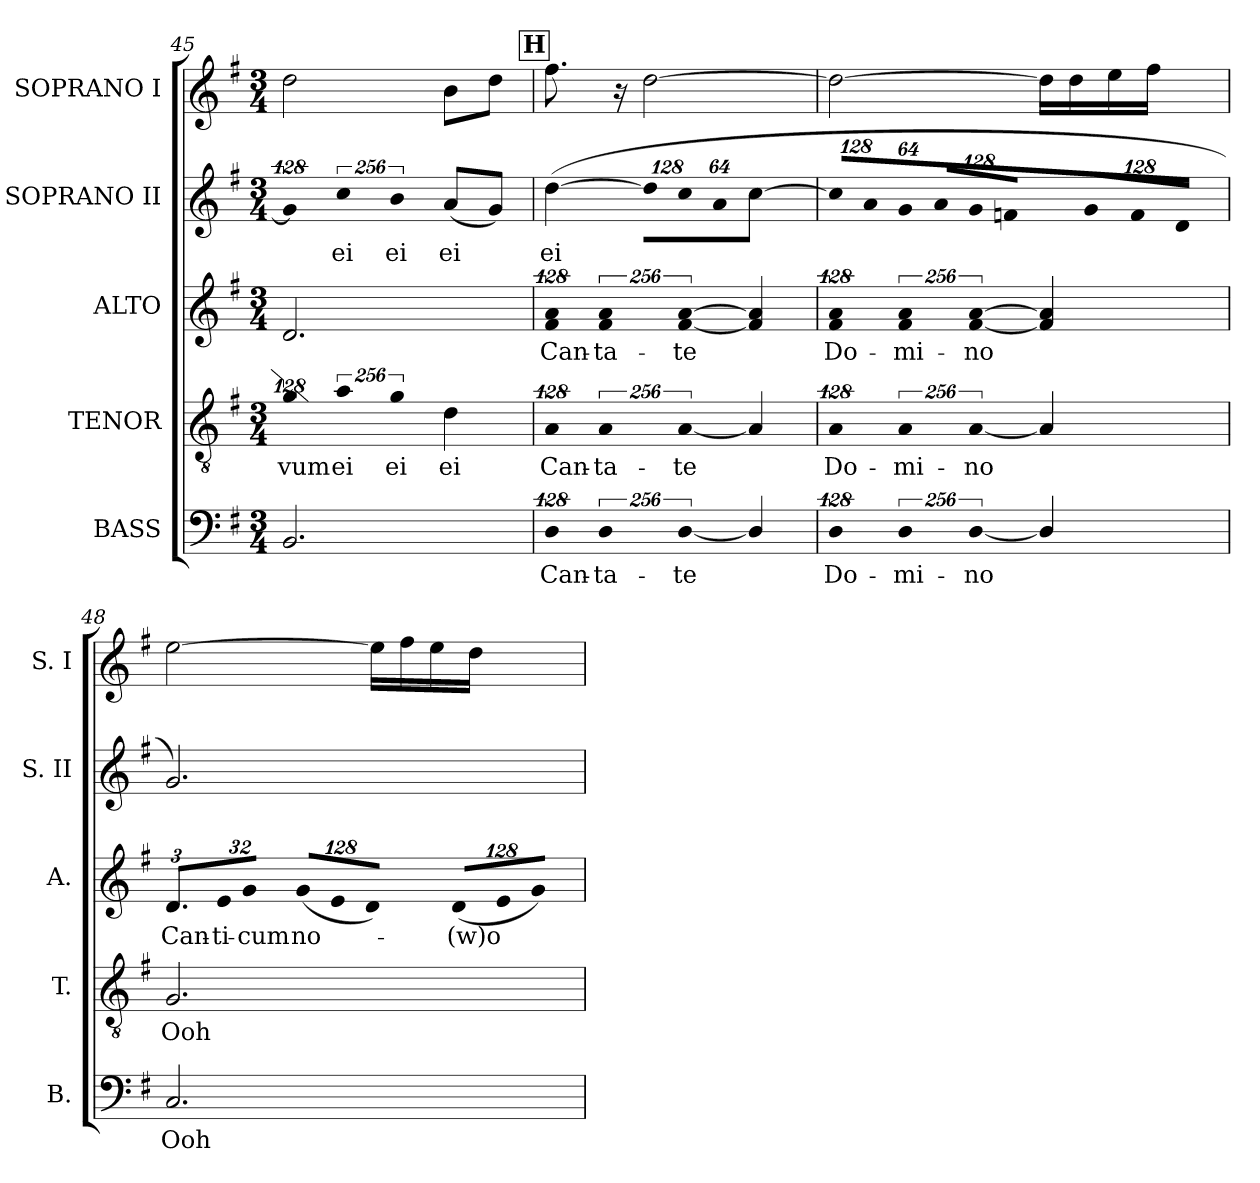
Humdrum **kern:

**kern	**text	**kern	**text	**kern	**text	**kern	**text	**kern
*part5	*part5	*part4	*part4	*part3	*part3	*part2	*part2	*part1
*staff5	*staff5	*staff4	*staff4	*staff3	*staff3	*staff2	*staff2	*staff1
*I"BASS	*	*I"TENOR	*	*I"ALTO	*	*I"SOPRANO II	*	*I"SOPRANO I
*I'B.	*	*I'T.	*	*I'A.	*	*I'S. II	*	*I'S. I
*clefF4	*	*clefGv2	*	*clefG2	*	*clefG2	*	*clefG2
*	*	*ITrd7c12	*	*	*	*	*	*
*k[f#]	*	*k[f#]	*	*k[f#]	*	*k[f#]	*	*k[f#]
*G:	*	*G:	*	*G:	*	*G:	*	*G:
*M3/4	*	*M3/4	*	*M3/4	*	*M3/4	*	*M3/4
=45	=45	=45	=45	=45	=45	=45	=45	=45
!	!	!LO:N:vis=4	!	!	!	!	!	!
!	!	!	!LO:LY:b:color=#000000	!	!	!LO:N:vis=4	!	!
2.BBi/	.	512%85Gi\	vum	2.di/	.	512%85gi/]	.	2ddi\
!	!	!LO:N:vis=4	!	!	!	!	!	!
!	!	!	!LO:LY:b:color=#000000	!	!	!LO:N:vis=4	!	!
!	!	!	!	!	!	!	!LO:LY:b:color=#000000	!
.	.	1024%171Ai\	ei	.	.	1024%171cci\	ei	.
!	!	!LO:N:vis=4	!	!	!	!	!	!
!	!	!	!LO:LY:b:color=#000000	!	!	!LO:N:vis=4	!	!
!	!	!	!	!	!	!	!LO:LY:b:color=#000000	!
.	.	1024%171Gi\	ei	.	.	1024%171bi/	ei	.
!	!	!	!LO:LY:b:color=#000000	!	!	!	!	!
!	!	!	!	!	!	!	!LO:LY:b:color=#000000	!
.	.	4Di\	ei	.	.	(8ai/L	ei	8bi\L
.	.	.	.	.	.	8gi/J)	.	8ddi\J
!!LO:LB:g=z
!!LO:REH:place=s1:B:color=#000000:enc=box:fs=19.4262:t=H
=46	=46	=46	=46	=46	=46	=46	=46	=46
!LO:N:vis=4	!	!	!	!	!	!	!	!
!	!LO:LY:b:color=#000000	!LO:N:vis=4	!	!	!	!	!	!
!	!	!	!LO:LY:b:color=#000000	!LO:N:vis=4	!	!	!	!
!	!	!	!	!	!LO:LY:b:color=#000000	!	!	!
!	!	!	!	!	!	!	!LO:LY:b:color=#000000	!
512%85Di/	Can-	512%85AAi/	Can-	512%85f#i/ 512%85ai	Can-	([>4ddi\	ei	8.ff#i\
!LO:N:vis=4	!	!	!	!	!	!	!	!
!	!LO:LY:b:color=#000000	!LO:N:vis=4	!	!	!	!	!	!
!	!	!	!LO:LY:b:color=#000000	!LO:N:vis=4	!	!	!	!
!	!	!	!	!	!LO:LY:b:color=#000000	!	!	!
1024%171Di/	-ta-	1024%171AAi/	-ta-	1024%171f#i/ 1024%171ai	-ta-	.	.	.
.	.	.	.	.	.	.	.	16r
*	*	*	*	*	*	*Xbrackettup	*	*
!	!	!	!	!	!	!LO:N:vis=8	!	!
.	.	.	.	.	.	1024%85ddi\L]	.	[>2ddi\
!LO:N:vis=4	!	!	!	!	!	!	!	!
!	!LO:LY:b:color=#000000	!LO:N:vis=4	!	!	!	!	!	!
!	!	!	!LO:LY:b:color=#000000	!LO:N:vis=4	!	!	!	!
!	!	!	!	!	!LO:LY:b:color=#000000	!LO:N:vis=8	!	!
[<1024%171Di/	-te	[<1024%171AAi/	-te	[<1024%171f#i/ [>1024%171ai	-te	1024%85cci\	.	.
!	!	!	!	!	!	!LO:N:vis=8	!	!
.	.	.	.	.	.	512%43ai\J	.	.
4Di/]	.	4AAi/]	.	4f#i/] 4ai]	.	[>4cci\	.	.
=47	=47	=47	=47	=47	=47	=47	=47	=47
!LO:N:vis=4	!	!	!	!	!	!	!	!
!	!LO:LY:b:color=#000000	!LO:N:vis=4	!	!	!	!	!	!
!	!	!	!LO:LY:b:color=#000000	!LO:N:vis=4	!	!	!	!
!	!	!	!	!	!LO:LY:b:color=#000000	!LO:N:vis=8	!	!
512%85Di/	Do-	512%85AAi/	Do-	512%85f#i/ 512%85ai	Do-	1024%85cci/L]	.	2ddi\_>
!	!	!	!	!	!	!LO:N:vis=8	!	!
.	.	.	.	.	.	1024%85ai/	.	.
!LO:N:vis=4	!	!	!	!	!	!	!	!
!	!LO:LY:b:color=#000000	!LO:N:vis=4	!	!	!	!	!	!
!	!	!	!LO:LY:b:color=#000000	!LO:N:vis=4	!	!	!	!
!	!	!	!	!	!LO:LY:b:color=#000000	!LO:N:vis=8	!	!
1024%171Di/	-mi-	1024%171AAi/	-mi-	1024%171f#i/ 1024%171ai	-mi-	512%43gi/J	.	.
!	!	!	!	!	!	!LO:N:vis=8	!	!
.	.	.	.	.	.	1024%85ai/L	.	.
!LO:N:vis=4	!	!	!	!	!	!	!	!
!	!LO:LY:b:color=#000000	!LO:N:vis=4	!	!	!	!	!	!
!	!	!	!LO:LY:b:color=#000000	!LO:N:vis=4	!	!	!	!
!	!	!	!	!	!LO:LY:b:color=#000000	!LO:N:vis=8	!	!
[<1024%171Di/	-no	[<1024%171AAi/	-no	[<1024%171f#i/ [>1024%171ai	-no	1024%85gi/	.	.
!	!	!	!	!	!	!LO:N:vis=8	!	!
.	.	.	.	.	.	512%43fni/J	.	.
!	!	!	!	!	!	!LO:N:vis=8	!	!
4Di/]	.	4AAi/]	.	4f#i/] 4ai]	.	1024%85gi/L	.	16ddi\LL]
.	.	.	.	.	.	.	.	16ddi\
!	!	!	!	!	!	!LO:N:vis=8	!	!
.	.	.	.	.	.	1024%85fi/	.	.
.	.	.	.	.	.	.	.	16eei\
!	!	!	!	!	!	!LO:N:vis=8	!	!
.	.	.	.	.	.	512%43di/J	.	.
.	.	.	.	.	.	.	.	16ff#i\JJ
=48	=48	=48	=48	=48	=48	=48	=48	=48
!	!LO:LY:b:color=#000000	!	!	!	!	!	!	!
!	!	!	!LO:LY:b:color=#000000	!	!	!	!	!
*	*	*	*	*Xbrackettup	*	*	*	*
!	!	!	!	!	!LO:LY:b:color=#000000	!	!	!
2.Ci/	Ooh	2.GGi/	Ooh	12.di/L	Can-	2.gi/)	.	[>2eei\
!	!	!	!	!LO:N:vis=16	!	!	!	!
!	!	!	!	!	!LO:LY:b:color=#000000	!	!	!
.	.	.	.	512%21ei/k	-ti-	.	.	.
!	!	!	!	!LO:N:vis=8	!	!	!	!
!	!	!	!	!	!LO:LY:b:color=#000000	!	!	!
.	.	.	.	512%43gi/J	-cum	.	.	.
!	!	!	!	!LO:N:vis=8	!	!	!	!
!	!	!	!	!	!LO:LY:b:color=#000000	!	!	!
.	.	.	.	(1024%85gi/L	no-	.	.	.
!	!	!	!	!LO:N:vis=8	!	!	!	!
.	.	.	.	1024%85ei/	.	.	.	.
!	!	!	!	!LO:N:vis=8	!	!	!	!
.	.	.	.	512%43di/J)	.	.	.	.
!	!	!	!	!LO:N:vis=8	!	!	!	!
!	!	!	!	!	!LO:LY:b:color=#000000	!	!	!
.	.	.	.	(1024%85di/L	-(w)o	.	.	16eei\LL]
.	.	.	.	.	.	.	.	16ff#i\
!	!	!	!	!LO:N:vis=8	!	!	!	!
.	.	.	.	1024%85ei/	.	.	.	.
.	.	.	.	.	.	.	.	16eei\
!	!	!	!	!LO:N:vis=8	!	!	!	!
.	.	.	.	512%43gi/J)	.	.	.	.
.	.	.	.	.	.	.	.	16ddi\JJ
=	=	=	=	=	=	=	=	=
*-	*-	*-	*-	*-	*-	*-	*-	*-
